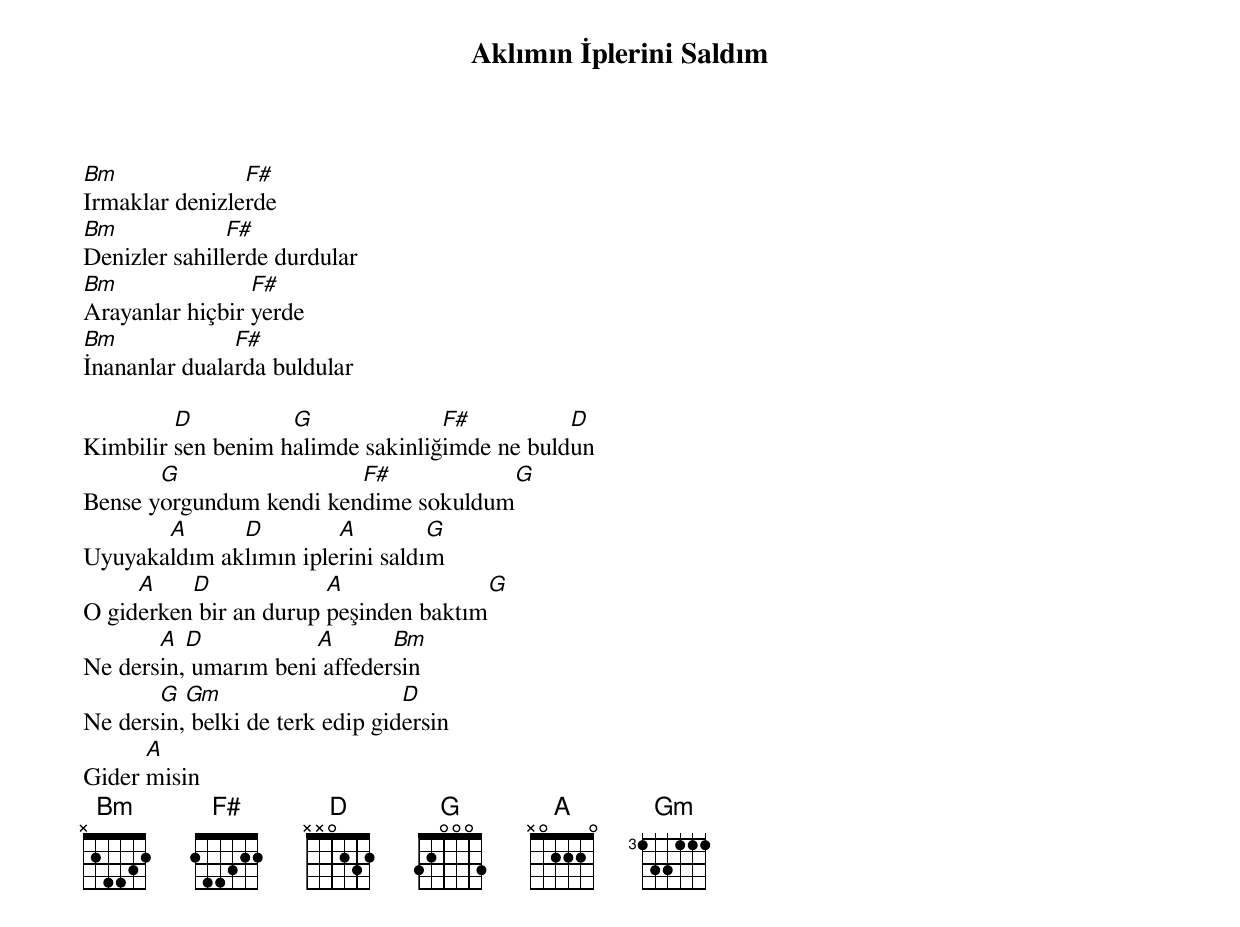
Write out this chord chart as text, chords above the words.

{title: Aklımın İplerini Saldım}
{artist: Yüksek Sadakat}

Bm              F#
Irmaklar denizlerde
Bm             F#
Denizler sahillerde durdular
Bm               F#
Arayanlar hiçbir yerde
Bm             F#
İnananlar dualarda buldular

         D          G              F#          D
Kimbilir sen benim halimde sakinliğimde ne buldun
       G                 F#             G
Bense yorgundum kendi kendime sokuldum
       A      D         A         G
Uyuyakaldım aklımın iplerini saldım
     A    D             A              G
O giderken bir an durup peşinden baktım
       A  D           A       Bm
Ne dersin, umarım beni affedersin
       G  Gm                     D
Ne dersin, belki de terk edip gidersin
      A
Gider misin
